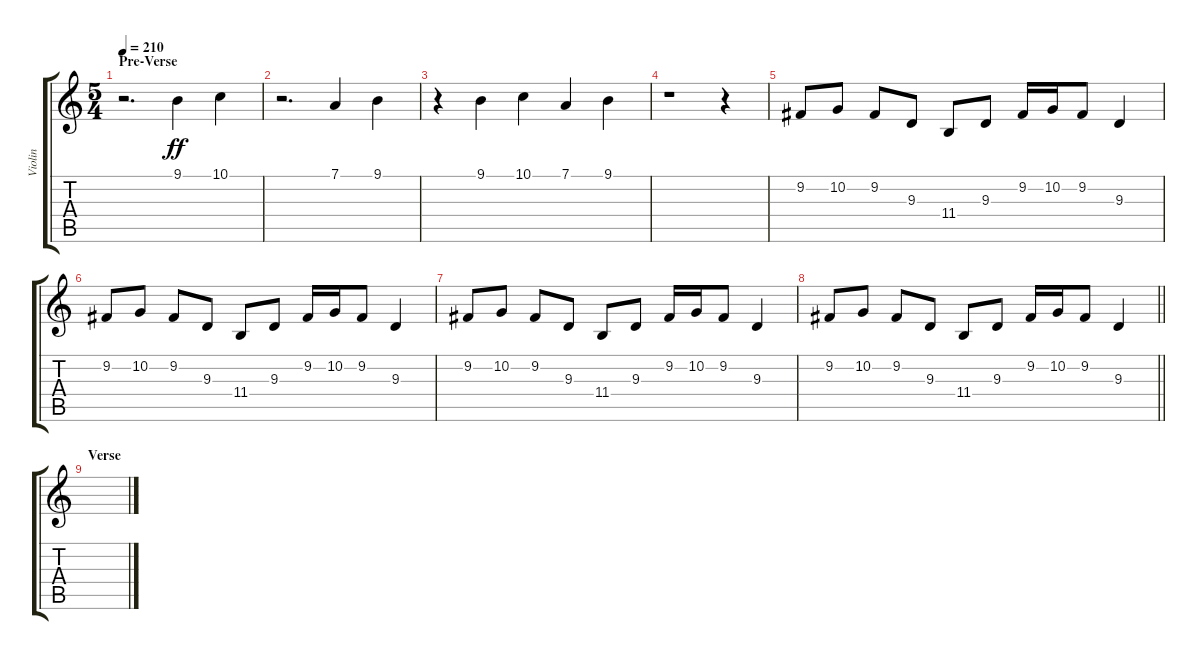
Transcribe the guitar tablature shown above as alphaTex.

\track ("Violin" "Violin") {instrument violin}
\staff {score tabs}
\tuning (D4 A3 F3 C3 G2 C2) {hide}
\ts (5 4)
\section ("" "Pre-Verse")
\tempo 210
\clef g2
\ks c
r.2{d dy ff} 9.1.4 10.1.4 |
r.2{d} 7.1.4 9.1.4 |
r.4 9.1.4 10.1.4 7.1.4 9.1.4 |
r.1 r.4 |
9.2.8 10.2.8 9.2.8 9.3.8 11.4.8 9.3.8 9.2.16 10.2.16 9.2.8 9.3.4 |
9.2.8 10.2.8 9.2.8 9.3.8 11.4.8 9.3.8 9.2.16 10.2.16 9.2.8 9.3.4 |
9.2.8 10.2.8 9.2.8 9.3.8 11.4.8 9.3.8 9.2.16 10.2.16 9.2.8 9.3.4 |
\barLineRight lightlight
9.2.8 10.2.8 9.2.8 9.3.8 11.4.8 9.3.8 9.2.16 10.2.16 9.2.8 9.3.4 |
\section ("" "Verse")
